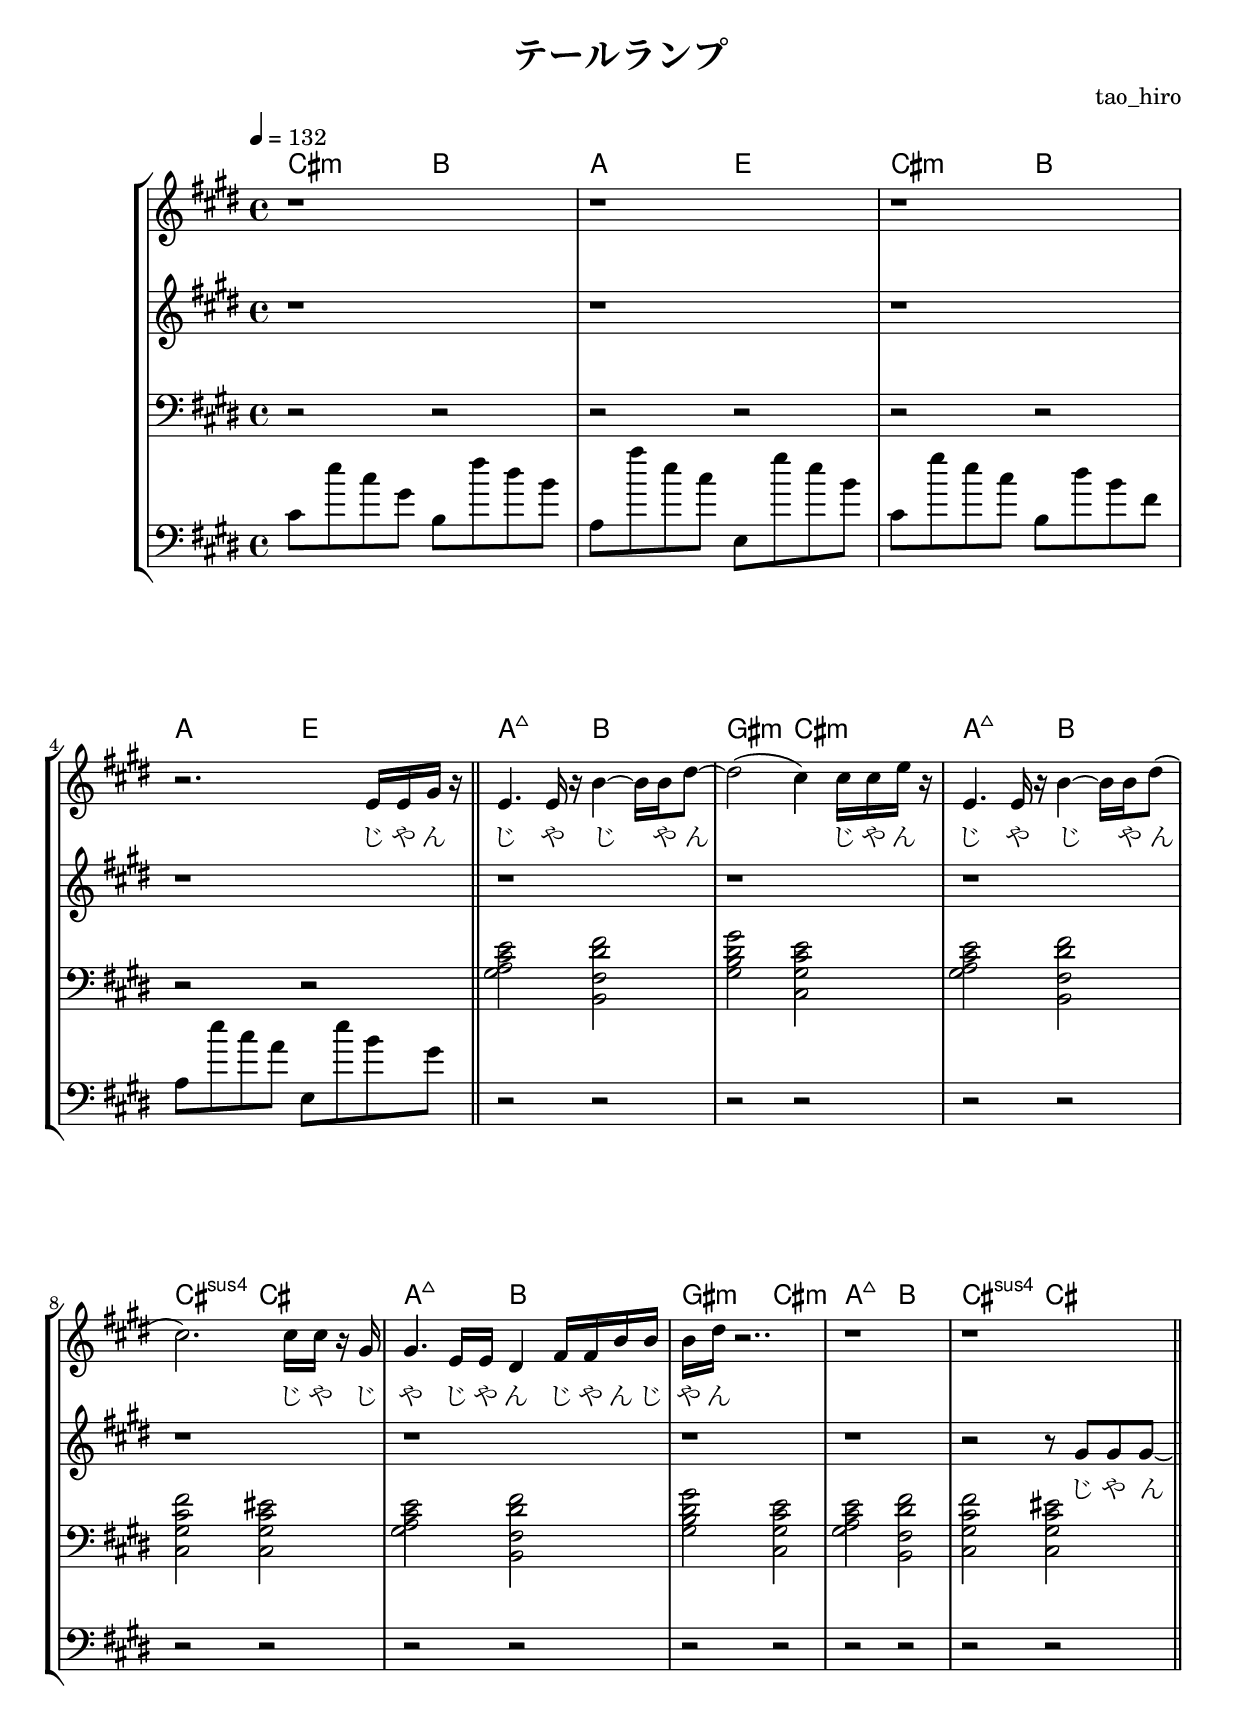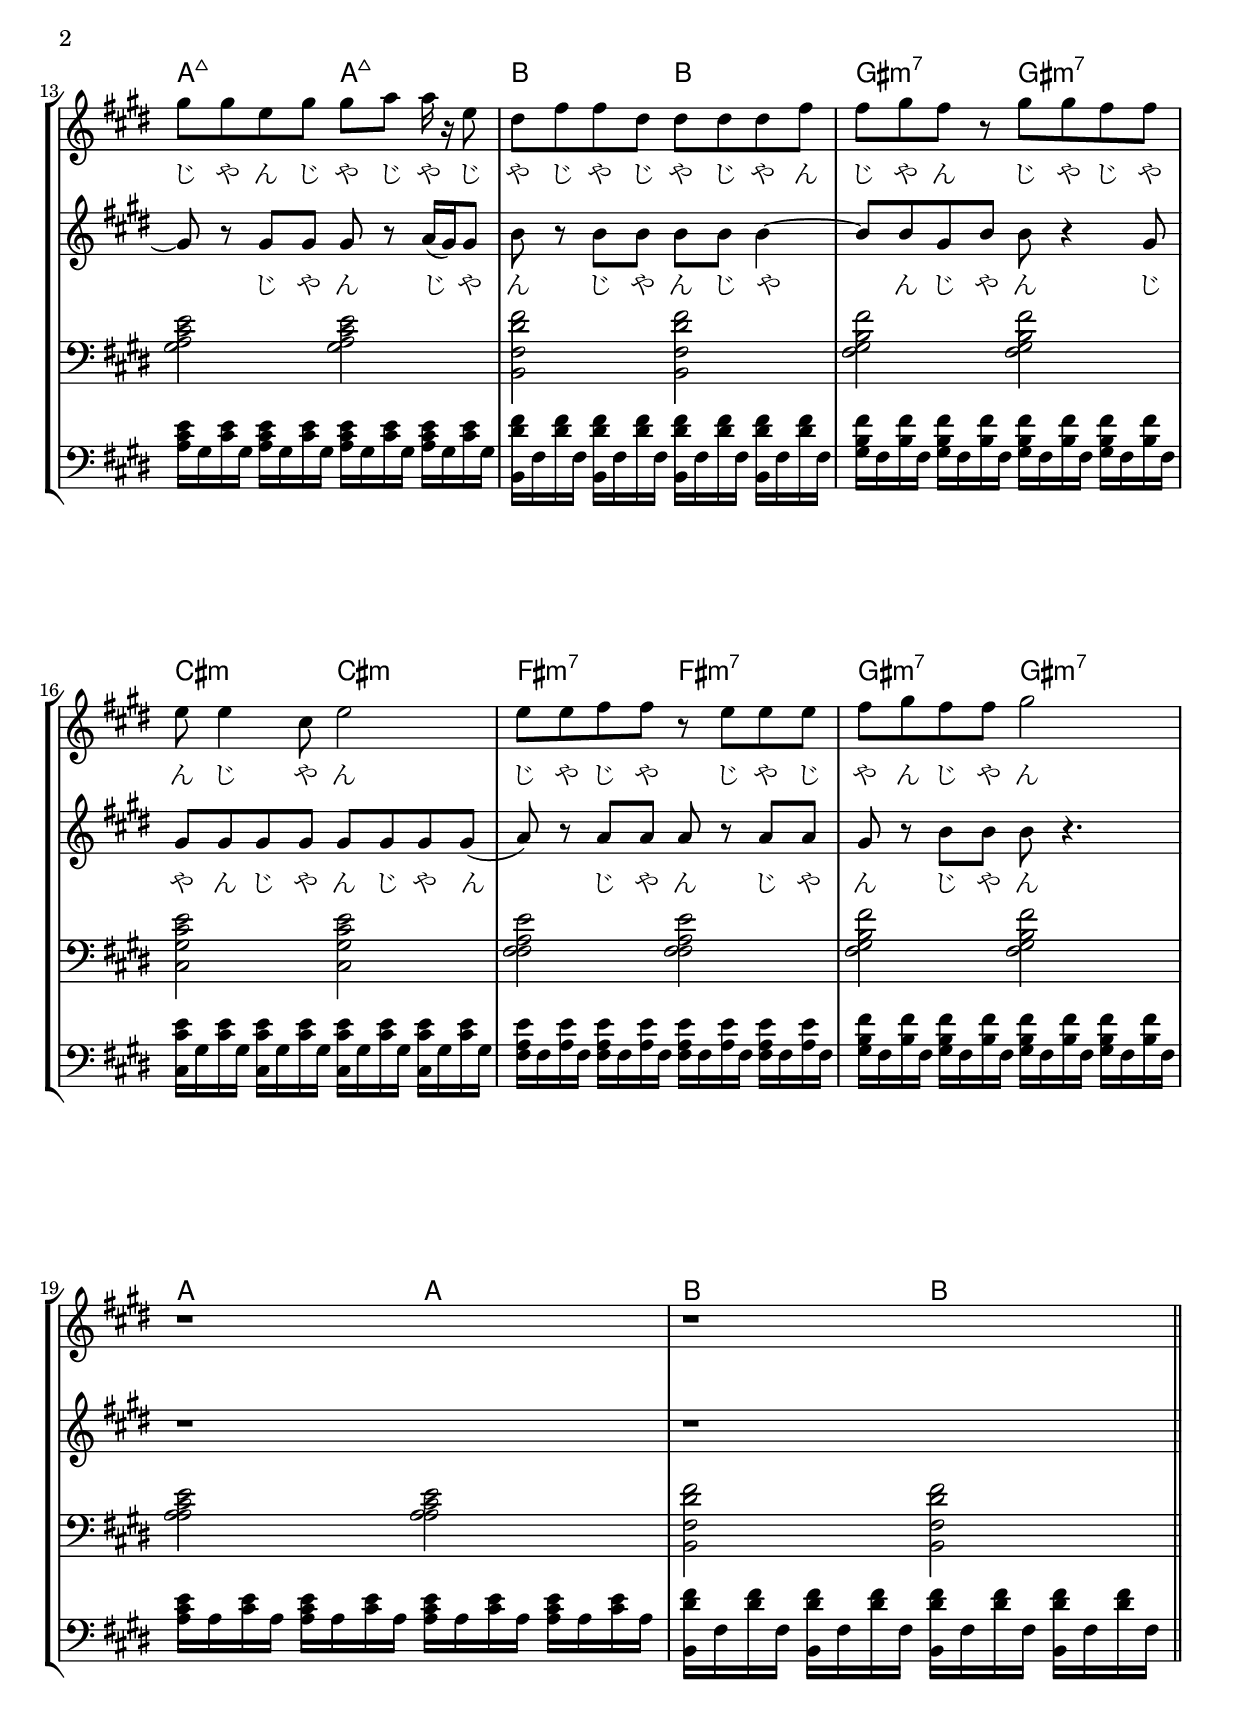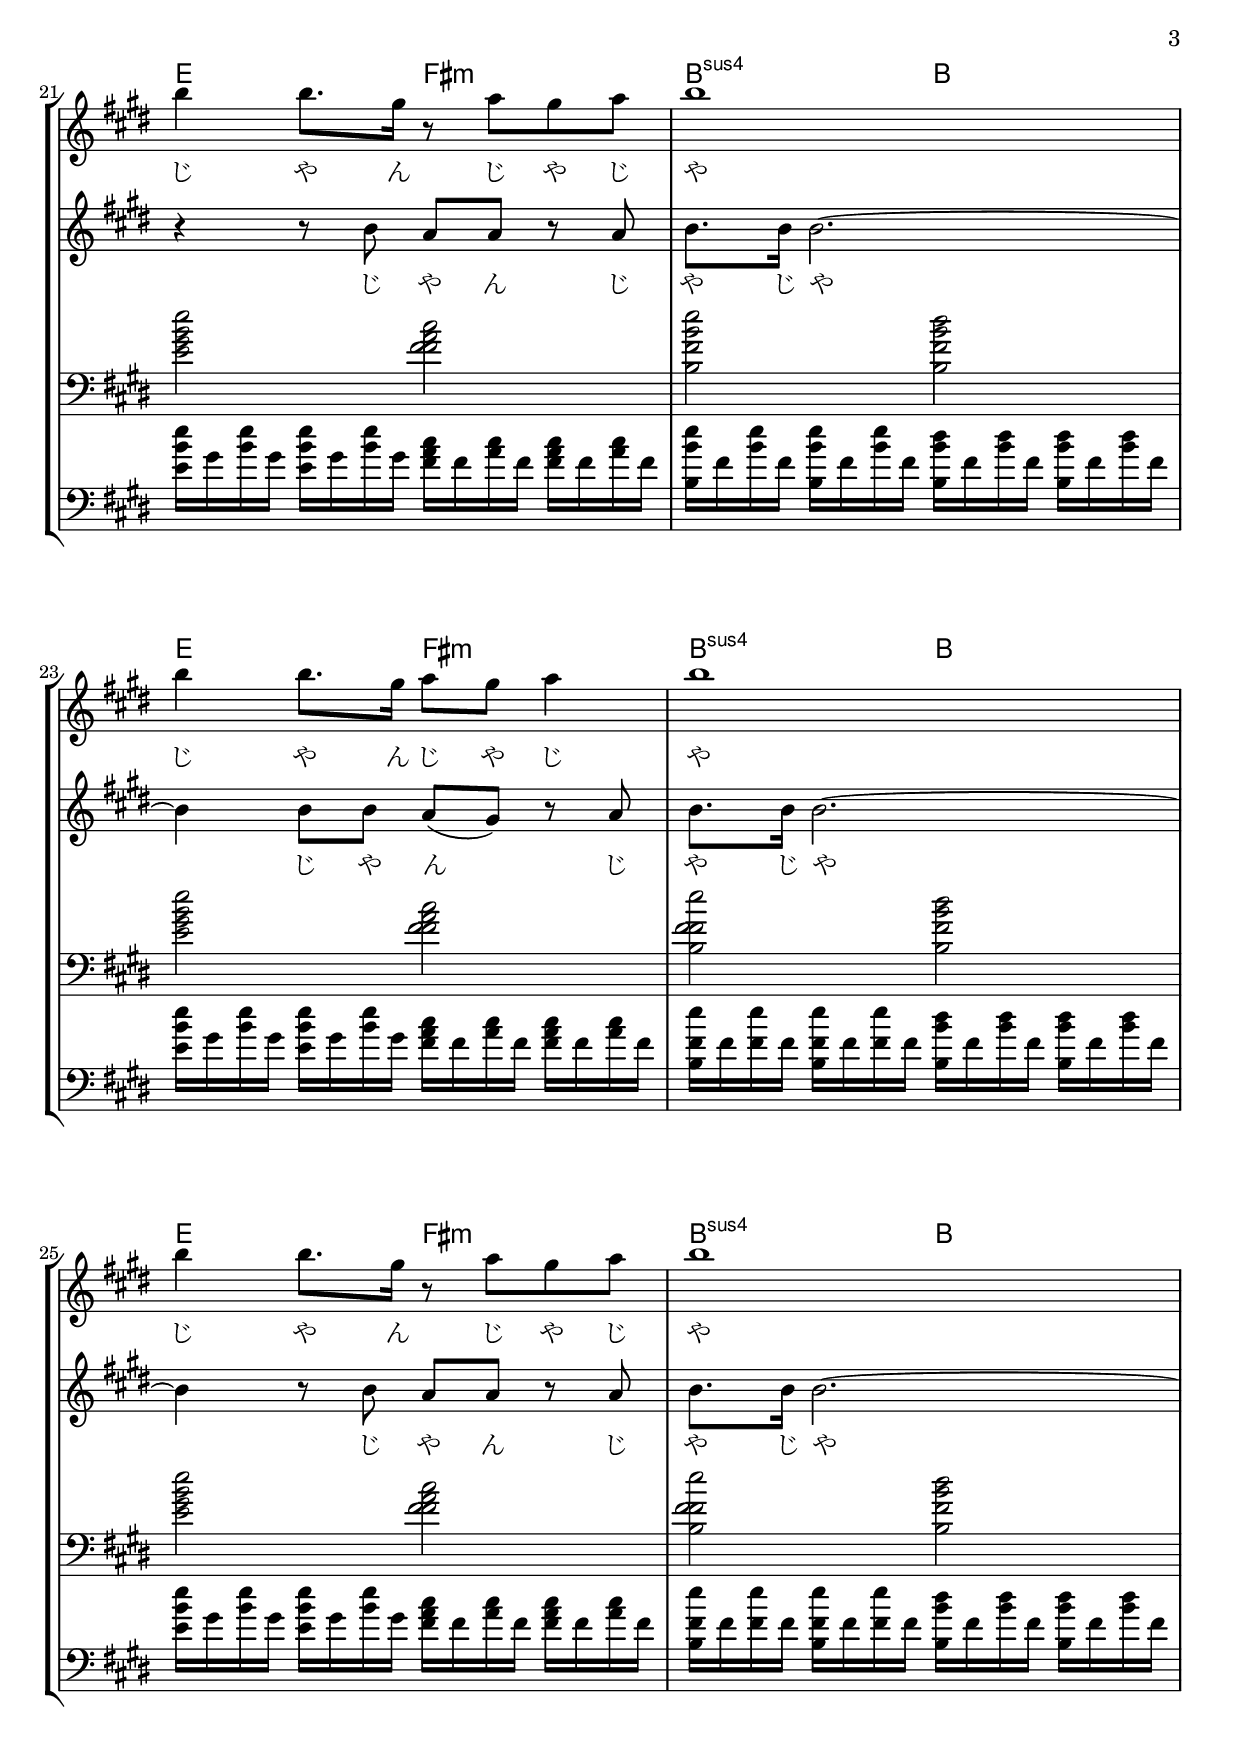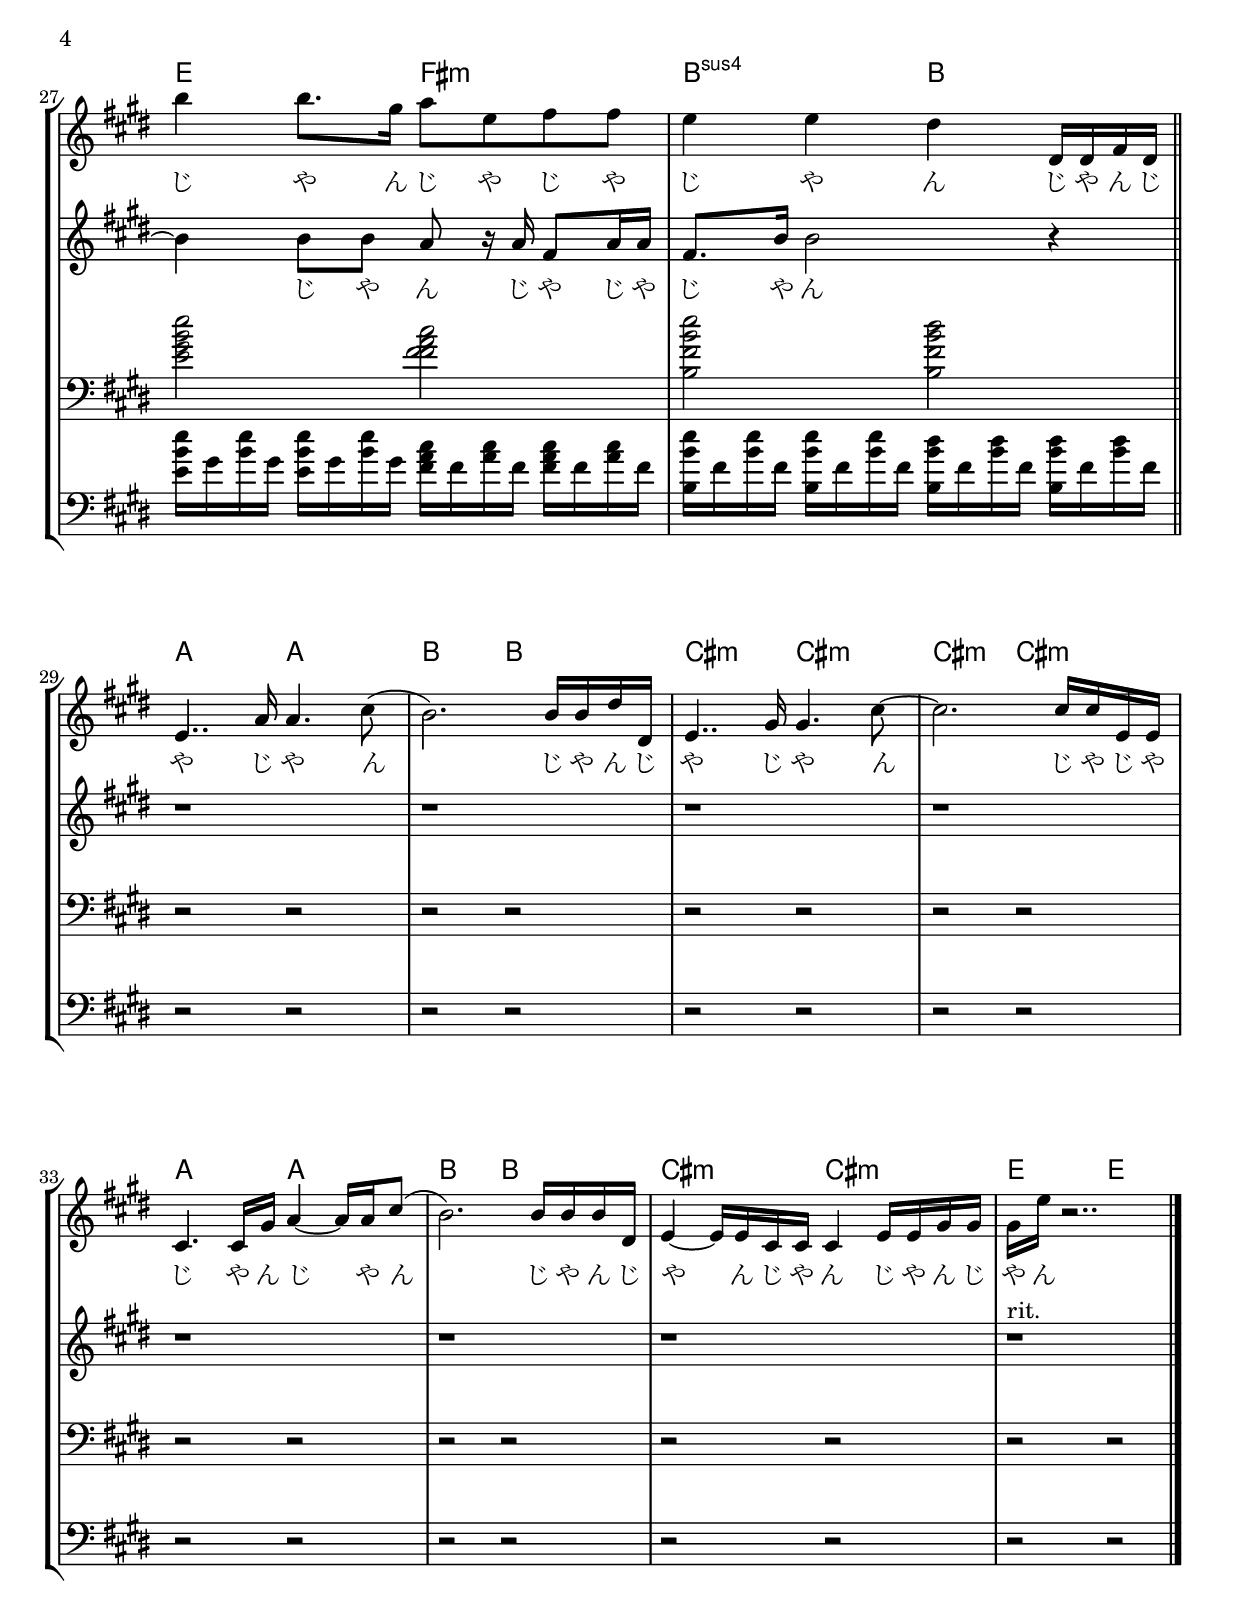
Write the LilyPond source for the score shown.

\version "2.12.1"

\header {
	title = \markup {テールランプ}
	composer = \markup \center-column {tao_hiro}
}

harmony = \chordmode {
	cis2:m b a e cis:m b a e 

	a:maj7 b gis:m cis:m a:maj7 b cis:sus4 cis a:maj7 b gis:m cis:m a:maj7 b cis:sus4 cis 

	a:maj7 a:maj7 b b gis:min7 gis:min7 cis:m cis:m fis:min7 fis:min7 gis:min7 gis:min7 a a b b 

	e fis:m b:sus4 b e fis:m b:sus4 b e fis:m b:sus4 b e fis:m b:sus4 b 

	a a b b cis:m cis:m cis:m cis:m a a b b cis:m cis:m e e 
}

melody = {
	\key e \major
	\tempo 4 = 132
	r1 | r1 | r1 | r2. 
	\set Staff.midiInstrument = #"Overdriven Guitar"
	e'16  e'16  gis'16  r16 
	e'4.  e'16  r16  b'4~b'16  b'16  dis''8~ 
	dis''2  (cis''4)  cis''16  cis''16  e''16  r16 
	e'4.  e'16  r16  b'4~b'16  b'16  dis''8 
	(cis''2.)  cis''16  cis''16  r16  gis'16 
	gis'4.  e'16  e'16  dis'4  fis'16  fis'16  b'16  b'16 
	b'16  dis''16  	r2.. r1 r1 	\set Staff.midiInstrument = #"Distorted Guitar"
	 gis''8  gis''8  e''8  gis''8  gis''8  a''8  a''16  r16  e''8 
	dis''8  fis''8  fis''8  dis''8  dis''8  dis''8  dis''8  fis''8 
	fis''8  gis''8  fis''8  r8  gis''8  gis''8  fis''8  fis''8 
	e''8  e''4  cis''8  e''2 
	e''8  e''8  fis''8  fis''8  r8  e''8  e''8  e''8 
	fis''8  gis''8  fis''8  fis''8  gis''2
	r1 r1 	\set Staff.midiInstrument = #"Distorted Guitar"
	b''4  b''8.  gis''16  r8  a''8  gis''8  a''8 
	b''1 
	b''4  b''8.  gis''16  a''8  gis''8  a''4 
	b''1 
	b''4  b''8.  gis''16  r8  a''8  gis''8  a''8 
	b''1 
	b''4  b''8.  gis''16  a''8  e''8  fis''8  fis''8 
	e''4  e''4  dis''4  	\set Staff.midiInstrument = #"Overdriven Guitar"
	dis'16  dis'16  fis'16  dis'16 
	e'4..  a'16  a'4.  cis''8 
	(b'2.)  b'16  b'16  dis''16  dis'16 
	e'4..  gis'16  gis'4.  cis''8~ 
	cis''2.  cis''16  cis''16  e'16  e'16 
	cis'4.  cis'16  gis'16  a'4~a'16  a'16  cis''8 
	(b'2.)  b'16  b'16  b'16  dis'16 
	e'4~e'16  e'16  cis'16  cis'16  cis'4  e'16  e'16  gis'16  gis'16 
	gis'16  e''16  	r2.. 	\bar "|."
}

words = \lyricmode {
	
	じ  や  ん  じ  や  じ  や  ん  じ  や  ん  じ  や  じ  や  ん  じ  や  じ  や  じ  や  ん  じ  や  ん  じ  や  ん  
	じ  や  ん  じ  や  じ  や  じ  や  じ  や  じ  や  じ  や  ん  じ  や  ん  じ  や  じ  や  ん  じ  や  ん  じ  や  じ  や  じ  や  じ  や  ん  じ  や  ん  
	じ  や  ん  じ  や  じ  や  じ  や  ん  じ  や  じ  や  じ  や  ん  じ  や  じ  や  じ  や  ん  じ  や  じ  や  じ  や  ん  
	じ  や  ん  じ  や  じ  や  ん  じ  や  ん  じ  や  じ  や  ん  じ  や  じ  や  じ  や  ん  じ  や  ん  じ  や  ん  じ  や  ん  じ  や  ん  じ  や  ん  じ  や  ん  
}

secondmelody = {
	\key e \major
	\tempo 4 = 132
	r1 | r1 | r1 | r1   
	r1 | r1 | r1 | r1 | r1 | r1 | r1 | r2 r8 
	\set Staff.midiInstrument = #"Distorted Guitar"
	gis'8  gis'8  gis'8~ 
	gis'8  r8  gis'8  gis'8  gis'8  r8  a'16  (gis'16)  gis'8 
	b'8  r8  b'8  b'8  b'8  b'8  b'4~ 
	b'8  b'8  gis'8  b'8  b'8  r4  gis'8 
	gis'8  gis'8  gis'8  gis'8  gis'8  gis'8  gis'8  gis'8 
	(a'8)  r8  a'8  a'8  a'8  r8  a'8  a'8 
	gis'8  r8  b'8  b'8  b'8  	r4. r1 r1 	\set Staff.midiInstrument = #"Distorted Guitar"
	r4 r8  b'8  a'8  a'8  r8  a'8 
	b'8.  b'16  b'2.~ 
	b'4  b'8  b'8  a'8  (gis'8)  r8  a'8 
	b'8.  b'16  b'2.~ 
	b'4  r8  b'8  a'8  a'8  r8  a'8 
	b'8.  b'16  b'2.~ 
	b'4  b'8  b'8  a'8  r16  a'16  fis'8  a'16  a'16 
	fis'8.  b'16  b'2  	r4 	r1 | r1 | r1 | r1 | r1 | r1 | r1 | r1^"rit." \bar "|."
}

secondwords = \lyricmode {
	
	
	じ  や  ん  じ  や  ん  じ  や  ん  じ  や  ん  じ  や  ん  じ  や  ん  じ  や  ん  じ  や  ん  じ  や  ん  じ  や  ん  じ  や  ん  じ  や  ん  
	じ  や  ん  じ  や  じ  や  じ  や  ん  じ  や  じ  や  じ  や  ん  じ  や  じ  や  じ  や  ん  じ  や  じ  や  じ  や  ん  
	
}

tempochange = {
	\tempo 4 = 132
	r1 | r1 | r1 | r1 \bar "||"
	\tempo 4 = 132
	r1 | r1 | r1 | r1 | r1 | r1 | r1 | r1 \bar "||"
	\tempo 4 = 132
	r1 | r1 | r1 | r1 | r1 | r1 | r1 | r1 \bar "||"
	\tempo 4 = 132
	r1 | r1 | r1 | r1 | r1 | r1 | r1 | r1 \bar "||"
	\tempo 4 = 132
	r1 | r1 | r1 | r1 | r1 | r1 | r1 | r1 \bar "|."
}

mainacc = {
	\clef bass
	\set Staff.midiInstrument = #"Acoustic grand"
	\key e \major
	\tempo 4 = 132
	r2
	r2
	r2
	r2
	r2
	r2
	r2
	r2
	\bar "||"

	\set Staff.midiInstrument = #"Acoustic grand"
	<a gis cis' e'>2
	<b, fis dis' fis'>2
	<gis b dis' gis'>2
	<cis gis cis' e'>2
	<a gis cis' e'>2
	<b, fis dis' fis'>2
	<cis gis cis' fis'>2
	<cis gis cis' eis'>2
	<a gis cis' e'>2
	<b, fis dis' fis'>2
	<gis b dis' gis'>2
	<cis gis cis' e'>2
	<a gis cis' e'>2
	<b, fis dis' fis'>2
	<cis gis cis' fis'>2
	<cis gis cis' eis'>2
	\bar "||"

	\set Staff.midiInstrument = #"Pad 4 (choir)"
	<a gis cis' e'>2
	<a gis cis' e'>2
	<b, fis dis' fis'>2
	<b, fis dis' fis'>2
	<gis fis b fis'>2
	<gis fis b fis'>2
	<cis gis cis' e'>2
	<cis gis cis' e'>2
	<fis fis a e'>2
	<fis fis a e'>2
	<gis fis b fis'>2
	<gis fis b fis'>2
	<a a cis' e'>2
	<a a cis' e'>2
	<b, fis dis' fis'>2
	<b, fis dis' fis'>2
	\bar "||"

	\set Staff.midiInstrument = #"Pad 4 (choir)"
	<e' gis' b' e''>2
	<fis' fis' a' cis''>2
	<b fis' b' e''>2
	<b fis' b' dis''>2
	<e' gis' b' e''>2
	<fis' fis' a' cis''>2
	<b fis' fis' e''>2
	<b fis' b' dis''>2
	<e' gis' b' e''>2
	<fis' fis' a' cis''>2
	<b fis' fis' e''>2
	<b fis' b' dis''>2
	<e' gis' b' e''>2
	<fis' fis' a' cis''>2
	<b fis' b' e''>2
	<b fis' b' dis''>2
	\bar "||"

	\set Staff.midiInstrument = #"Acoustic grand"
	r2
	r2
	r2
	r2
	r2
	r2
	r2
	r2
	r2
	r2
	r2
	r2
	r2
	r2
	r2
	r2
	\bar "|."
}

subacc = {
	\clef bass
	\set Staff.midiInstrument = #"Acoustic grand"
	\key e \major
	\tempo 4 = 132
	cis'8 e'' cis'' gis'
	b8 fis'' dis'' b'
	a8 a'' e'' cis''
	e8 gis'' e'' b'
	cis'8 gis'' e'' cis''
	b8 dis'' b' fis'
	a8 e'' cis'' a'
	e8 e'' b' gis'
	\bar "||"

	\set Staff.midiInstrument = #"Acoustic grand"
	r2
	r2
	r2
	r2
	r2
	r2
	r2
	r2
	r2
	r2
	r2
	r2
	r2
	r2
	r2
	r2
	\bar "||"

	\set Staff.midiInstrument = #"Electric Grand"
	<a cis' e'>16 gis16 <cis' e'>16 gis16   <a cis' e'>16 gis16 <cis' e'>16 gis16
	<a cis' e'>16 gis16 <cis' e'>16 gis16   <a cis' e'>16 gis16 <cis' e'>16 gis16
	<b, dis' fis'>16 fis16 <dis' fis'>16 fis16   <b, dis' fis'>16 fis16 <dis' fis'>16 fis16
	<b, dis' fis'>16 fis16 <dis' fis'>16 fis16   <b, dis' fis'>16 fis16 <dis' fis'>16 fis16
	<gis b fis'>16 fis16 <b fis'>16 fis16   <gis b fis'>16 fis16 <b fis'>16 fis16
	<gis b fis'>16 fis16 <b fis'>16 fis16   <gis b fis'>16 fis16 <b fis'>16 fis16
	<cis cis' e'>16 gis16 <cis' e'>16 gis16   <cis cis' e'>16 gis16 <cis' e'>16 gis16
	<cis cis' e'>16 gis16 <cis' e'>16 gis16   <cis cis' e'>16 gis16 <cis' e'>16 gis16
	<fis a e'>16 fis16 <a e'>16 fis16   <fis a e'>16 fis16 <a e'>16 fis16
	<fis a e'>16 fis16 <a e'>16 fis16   <fis a e'>16 fis16 <a e'>16 fis16
	<gis b fis'>16 fis16 <b fis'>16 fis16   <gis b fis'>16 fis16 <b fis'>16 fis16
	<gis b fis'>16 fis16 <b fis'>16 fis16   <gis b fis'>16 fis16 <b fis'>16 fis16
	<a cis' e'>16 a16 <cis' e'>16 a16   <a cis' e'>16 a16 <cis' e'>16 a16
	<a cis' e'>16 a16 <cis' e'>16 a16   <a cis' e'>16 a16 <cis' e'>16 a16
	<b, dis' fis'>16 fis16 <dis' fis'>16 fis16   <b, dis' fis'>16 fis16 <dis' fis'>16 fis16
	<b, dis' fis'>16 fis16 <dis' fis'>16 fis16   <b, dis' fis'>16 fis16 <dis' fis'>16 fis16
	\bar "||"

	\set Staff.midiInstrument = #"Electric Grand"
	<e' b' e''>16 gis'16 <b' e''>16 gis'16   <e' b' e''>16 gis'16 <b' e''>16 gis'16
	<fis' a' cis''>16 fis'16 <a' cis''>16 fis'16   <fis' a' cis''>16 fis'16 <a' cis''>16 fis'16
	<b b' e''>16 fis'16 <b' e''>16 fis'16   <b b' e''>16 fis'16 <b' e''>16 fis'16
	<b b' dis''>16 fis'16 <b' dis''>16 fis'16   <b b' dis''>16 fis'16 <b' dis''>16 fis'16
	<e' b' e''>16 gis'16 <b' e''>16 gis'16   <e' b' e''>16 gis'16 <b' e''>16 gis'16
	<fis' a' cis''>16 fis'16 <a' cis''>16 fis'16   <fis' a' cis''>16 fis'16 <a' cis''>16 fis'16
	<b fis' e''>16 fis'16 <fis' e''>16 fis'16   <b fis' e''>16 fis'16 <fis' e''>16 fis'16
	<b b' dis''>16 fis'16 <b' dis''>16 fis'16   <b b' dis''>16 fis'16 <b' dis''>16 fis'16
	<e' b' e''>16 gis'16 <b' e''>16 gis'16   <e' b' e''>16 gis'16 <b' e''>16 gis'16
	<fis' a' cis''>16 fis'16 <a' cis''>16 fis'16   <fis' a' cis''>16 fis'16 <a' cis''>16 fis'16
	<b fis' e''>16 fis'16 <fis' e''>16 fis'16   <b fis' e''>16 fis'16 <fis' e''>16 fis'16
	<b b' dis''>16 fis'16 <b' dis''>16 fis'16   <b b' dis''>16 fis'16 <b' dis''>16 fis'16
	<e' b' e''>16 gis'16 <b' e''>16 gis'16   <e' b' e''>16 gis'16 <b' e''>16 gis'16
	<fis' a' cis''>16 fis'16 <a' cis''>16 fis'16   <fis' a' cis''>16 fis'16 <a' cis''>16 fis'16
	<b b' e''>16 fis'16 <b' e''>16 fis'16   <b b' e''>16 fis'16 <b' e''>16 fis'16
	<b b' dis''>16 fis'16 <b' dis''>16 fis'16   <b b' dis''>16 fis'16 <b' dis''>16 fis'16
	\bar "||"

	\set Staff.midiInstrument = #"Acoustic grand"
	r2
	r2
	r2
	r2
	r2
	r2
	r2
	r2
	r2
	r2
	r2
	r2
	r2
	r2
	r2
	r2
	\bar "|."
}

percA = {
	\drummode {
	r1 |r1 |r1 |r1 \bar "||"
	r1  |r2. hho4  |r1  |r2. hho4  |r1  |r2. hho4  |r1  |r2. hho4  \bar "||"
	r1  |hh4 hh4 hh4 hh4  |r1  |hh4 hh4 hh4 hh4  |r1  |hh4 hh4 hh4 hh4  |r1  |hh4 hh4 hh2  \bar "||"
	r1 |r1 |r1 |r1 |r1 |r1 |r1 |r1 \bar "||"
	r1 |r1 |r1 |r1 |r1 |r1 |r1 |r1 \bar "|."
	}
}

percB = {
	\drummode {
	r1 |r1 |r1 |r1 \bar "||"
	r16 hhp16 hhp8 hhp16 hhp8 hhp2 r16  |r16 hhp16 hhp8 hhp16 hhp8 hhp2 r16  |r16 hhp16 hhp8 hhp16 hhp8 hhp2 r16  |r16 hhp16 hhp8 hhp16 hhp8 hhp2 r16  |r16 hhp16 hhp8 hhp16 hhp8 hhp2 r16  |r16 hhp16 hhp8 hhp16 hhp8 hhp2 r16  |r16 hhp16 hhp8 hhp16 hhp8 hhp2 r16  |r16 hhp16 hhp8 hhp16 hhp8 hhp2 hhp16  \bar "||"
	sn4 sn4 sn4 sn4  |r4 sn2 sn8. sn16  |sn4 sn4 sn4 sn4  |r4 sn2 sn8. sn16  |sn4 sn4 sn4 sn4  |r4 sn2 sn8. sn16  |sn4 sn4 sn4 sn4  |r4 sn4 r16 sn16 sn16 sn16 sn16 sn16 sn16 sn16  \bar "||"
	r1 |r1 |r1 |r1 |r1 |r1 |r1 |r1 \bar "||"
	r1 |r1 |r1 |r1 |r1 |r1 |r1 |r1 \bar "|."
	}
}

percC = {
	\drummode {
	r1 |r1 |r1 |r1 \bar "||"
	hh8. hh8. hh2 r8  |hh8. hh8. hh2 hh8  |hh8. hh8. hh2 r8  |hh8. hh8. hh2 hh8  |hh8. hh8. hh2 r8  |hh8. hh8. hh2 hh8  |hh8. hh8. hh2 r8  |hh8. hh8. hh4 hh4 hh8  \bar "||"
	bd16 bd16 bd16 bd16 bd16 bd16 bd16 bd16 bd16 bd16 bd16 bd16 bd16 bd16 bd16 bd16  |bd8 bd8 bd8 bd8 bd8 bd8 bd8 bd8  |bd16 bd16 bd16 bd16 bd16 bd16 bd16 bd16 bd16 bd16 bd16 bd16 bd16 bd16 bd16 bd16  |bd8 bd8 bd8 bd8 bd8 bd8 bd8 bd8  |bd16 bd16 bd16 bd16 bd16 bd16 bd16 bd16 bd16 bd16 bd16 bd16 bd16 bd16 bd16 bd16  |bd8 bd8 bd8 bd8 bd8 bd8 bd8 bd8  |bd16 bd16 bd16 bd16 bd16 bd16 bd16 bd16 bd16 bd16 bd16 bd16 bd16 bd16 bd16 bd16  |bd8 bd8 bd8 bd8 bd8 bd8 bd8 bd8  \bar "||"
	r1 |r1 |r1 |r1 |r1 |r1 |r1 |r1 \bar "||"
	r1 |r1 |r1 |r1 |r1 |r1 |r1 |r1 \bar "|."
	}
}

percD = {
	\drummode {
	r1 |r1 |r1 |r1 \bar "||"
	r2 ss2  |r2 ss2  |r2 ss2  |r2 ss2  |r2 ss2  |r2 ss2  |r2 ss2  |r2 ss2  \bar "||"
	r1  |r8 hho4 hho4 hho4 hho8  |r1  |r8 hho4 hho4 hho4 hho8  |r1  |r8 hho4 hho4 hho4 hho8  |r1  |r8 hho4 hho2 r8  \bar "||"
	r1 |r1 |r1 |r1 |r1 |r1 |r1 |r1 \bar "||"
	r1 |r1 |r1 |r1 |r1 |r1 |r1 |r1 \bar "|."
	}
}

percE = {
	\drummode {
	r1 |r1 |r1 |r1 \bar "||"
	bd2 r8 bd4 bd8  |bd4. bd4 bd4 bd8  |bd2 r8 bd4 bd8  |bd4. bd4 bd4 bd8  |bd2 r8 bd4 bd8  |bd4. bd4 bd4 bd8  |bd2 r8 bd4 bd8  |bd4. bd4 bd4.  \bar "||"
	cymc4 cymc4 cymc4 cymc4  |r1 |cymc4 cymc4 cymc4 cymc4  |r1 |cymc4 cymc4 cymc4 cymc4  |r1 |cymc4 cymc4 cymc4 cymc4  |r1 \bar "||"
	r1 |r1 |r1 |r1 |r1 |r1 |r1 |r1 \bar "||"
	r1 |r1 |r1 |r1 |r1 |r1 |r1 |r1 \bar "|."
	}
}

percF = {
	\drummode {
	r1 | r1 | r1 | r1 \bar "||"
	r1 | r1 | r1 | r1 | r1 | r1 | r1 | r1 \bar "||"
	r8 tommh2 tommh8. tommh16 tommh8  |r1 |r8 tommh2 tommh8. tommh16 tommh8  |r1 |r8 tommh2 tommh8. tommh16 tommh8  |r1 |r8 tommh2 tommh8. tommh16 tommh8  |r1 \bar "||"
	r1 | r1 | r1 | r1 | r1 | r1 | r1 | r1 \bar "||"
	r1 | r1 | r1 | r1 | r1 | r1 | r1 | r1 \bar "|."
	}
}

percG = {
	\drummode {
	r1 | r1 | r1 | r1 \bar "||"
	r1 | r1 | r1 | r1 | r1 | r1 | r1 | r1 \bar "||"
	r4. toml16 toml2 toml16  |r1 |r4. toml16 toml2 toml16  |r1 |r4. toml16 toml2 toml16  |r1 |r4. toml16 toml2 toml16  |r1 \bar "||"
	r1 | r1 | r1 | r1 | r1 | r1 | r1 | r1 \bar "||"
	r1 | r1 | r1 | r1 | r1 | r1 | r1 | r1 \bar "|."
	}
}

\score {
	<<
		\new StaffGroup <<
			\new ChordNames {\harmony}
			\new Voice = "melody" {\melody}
			\new Lyrics \lyricsto "melody" \words
			\new Voice = "secondmelody" {\secondmelody}
			\new Lyrics \lyricsto "secondmelody" \secondwords
			\new Staff = "mainacc" {\mainacc}
			\new Staff = "subacc" {\subacc}
		>>
	>>
	\layout { }
}
